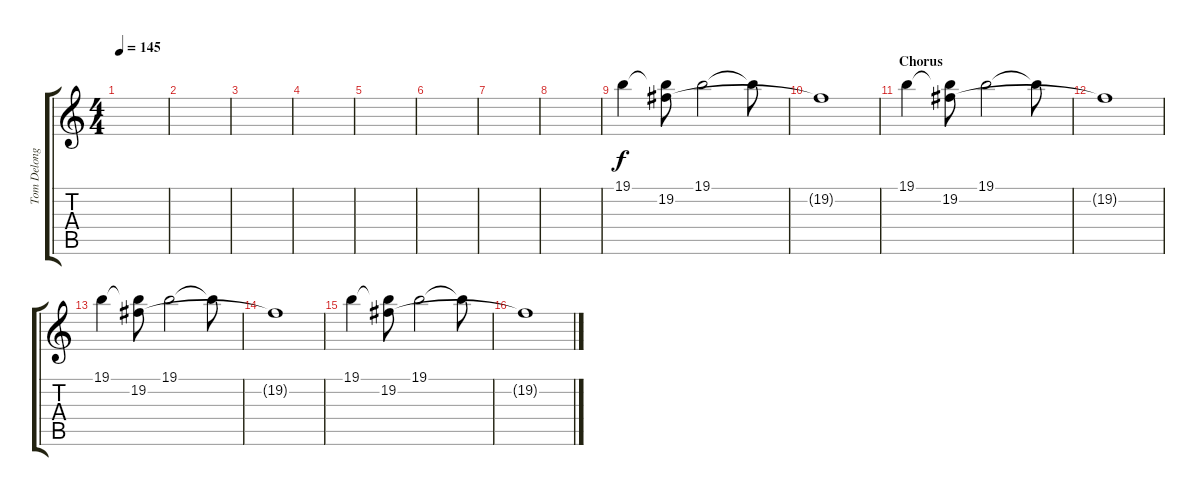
\track ("Tom Delonge (Piano)" "Tom Delong") {instrument electricgrandpiano}
\staff {score tabs}
\tuning (E4 B3 G3 D3 A2 E2) {hide}
\ts (4 4)
\tempo 145
\clef g2
\ks c
|
|
|
|
|
|
|
|
19.1.4 (19.1{t} 19.2).8 19.1.2 19.1{t}.8 |
19.2{t}.1 |
\section ("" "Chorus")
19.1.4 (19.1{t} 19.2).8 19.1.2 19.1{t}.8 |
19.2{t}.1 |
19.1.4 (19.1{t} 19.2).8 19.1.2 19.1{t}.8 |
19.2{t}.1 |
19.1.4 (19.1{t} 19.2).8 19.1.2 19.1{t}.8 |
19.2{t}.1
